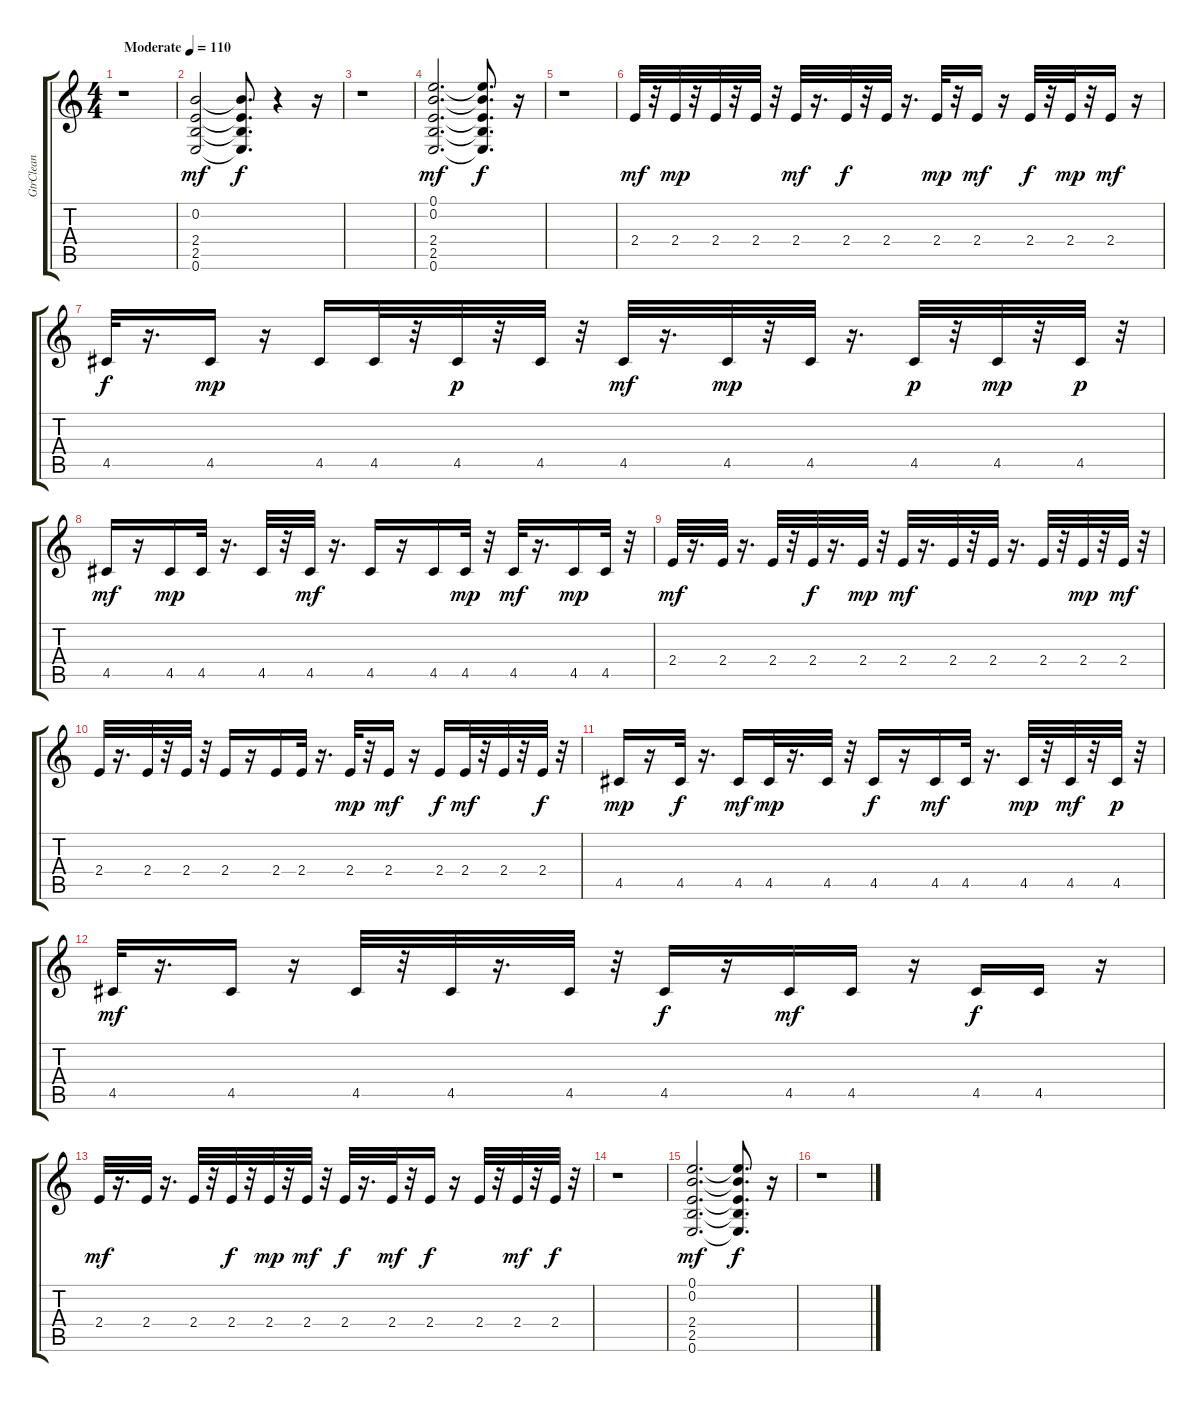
\track ("GtrClean" "GtrClean") {instrument electricguitarclean}
\staff {score tabs}
\tuning (E4 B3 G3 D3 A2 E2) {hide}
\ts (4 4)
\tempo (110 "Moderate")
\clef g2
\ks c
r.1{dy mf instrument electricguitarclean} |
(0.2 2.4 2.5 0.6).2 (0.2{t} 2.4{t} 2.5{t} 0.6{t}).8{d dy f} r.4 r.16 |
r.1 |
(0.1 0.2 2.4 2.5 0.6).2{d dy mf} (0.1{t} 0.2{t} 2.4{t} 2.5{t} 0.6{t}).8{d dy f} r.16 |
r.1 |
2.4.32{dy mf} r.32 2.4.32{dy mp} r.32 2.4.32 r.32 2.4.32 r.32 2.4.32{dy mf} r.16{d} 2.4.32{dy f} r.32 2.4.32 r.16{d} 2.4.32{dy mp} r.32 2.4.16{dy mf} r.16 2.4.32{dy f} r.32 2.4.32{dy mp} r.32 2.4.16{dy mf} r.16 |
4.5.32{dy f} r.16{d} 4.5.16{dy mp} r.16 4.5.16 4.5.32 r.32 4.5.32{dy p} r.32 4.5.32 r.32 4.5.32{dy mf} r.16{d} 4.5.32{dy mp} r.32 4.5.32 r.16{d} 4.5.32{dy p} r.32 4.5.32{dy mp} r.32 4.5.32{dy p} r.32 |
4.5.16{dy mf} r.16 4.5.16{dy mp} 4.5.32 r.16{d} 4.5.32 r.32 4.5.32{dy mf} r.16{d} 4.5.16 r.16 4.5.16 4.5.32{dy mp} r.32 4.5.32{dy mf} r.16{d} 4.5.16{dy mp} 4.5.32 r.32 |
2.4.32{dy mf} r.16{d} 2.4.32 r.16{d} 2.4.32 r.32 2.4.32{dy f} r.16{d} 2.4.32{dy mp} r.32 2.4.32{dy mf} r.16{d} 2.4.32 r.32 2.4.32 r.16{d} 2.4.32 r.32 2.4.32{dy mp} r.32 2.4.32{dy mf} r.32 |
2.4.32 r.16{d} 2.4.32 r.32 2.4.32 r.32 2.4.16 r.16 2.4.16 2.4.32 r.16{d} 2.4.32{dy mp} r.32 2.4.16{dy mf} r.16 2.4.16{dy f} 2.4.32{dy mf} r.32 2.4.32 r.32 2.4.32{dy f} r.32 |
4.5.16{dy mp} r.16 4.5.32{dy f} r.16{d} 4.5.16{dy mf} 4.5.32{dy mp} r.16{d} 4.5.32 r.32 4.5.16{dy f} r.16 4.5.16{dy mf} 4.5.32 r.16{d} 4.5.32{dy mp} r.32 4.5.32{dy mf} r.32 4.5.32{dy p} r.32 |
4.5.32{dy mf} r.16{d} 4.5.16 r.16 4.5.32 r.32 4.5.32 r.16{d} 4.5.32 r.32 4.5.16{dy f} r.16 4.5.16{dy mf} 4.5.16 r.16 4.5.16{dy f} 4.5.16 r.16 |
2.4.32{dy mf} r.16{d} 2.4.32 r.16{d} 2.4.32 r.32 2.4.32{dy f} r.32 2.4.32{dy mp} r.32 2.4.32{dy mf} r.32 2.4.32{dy f} r.16{d} 2.4.32{dy mf} r.32 2.4.16{dy f} r.16 2.4.32 r.32 2.4.32{dy mf} r.32 2.4.32{dy f} r.32 |
r.1 |
(0.1 0.2 2.4 2.5 0.6).2{d dy mf} (0.1{t} 0.2{t} 2.4{t} 2.5{t} 0.6{t}).8{d dy f} r.16 |
r.1
